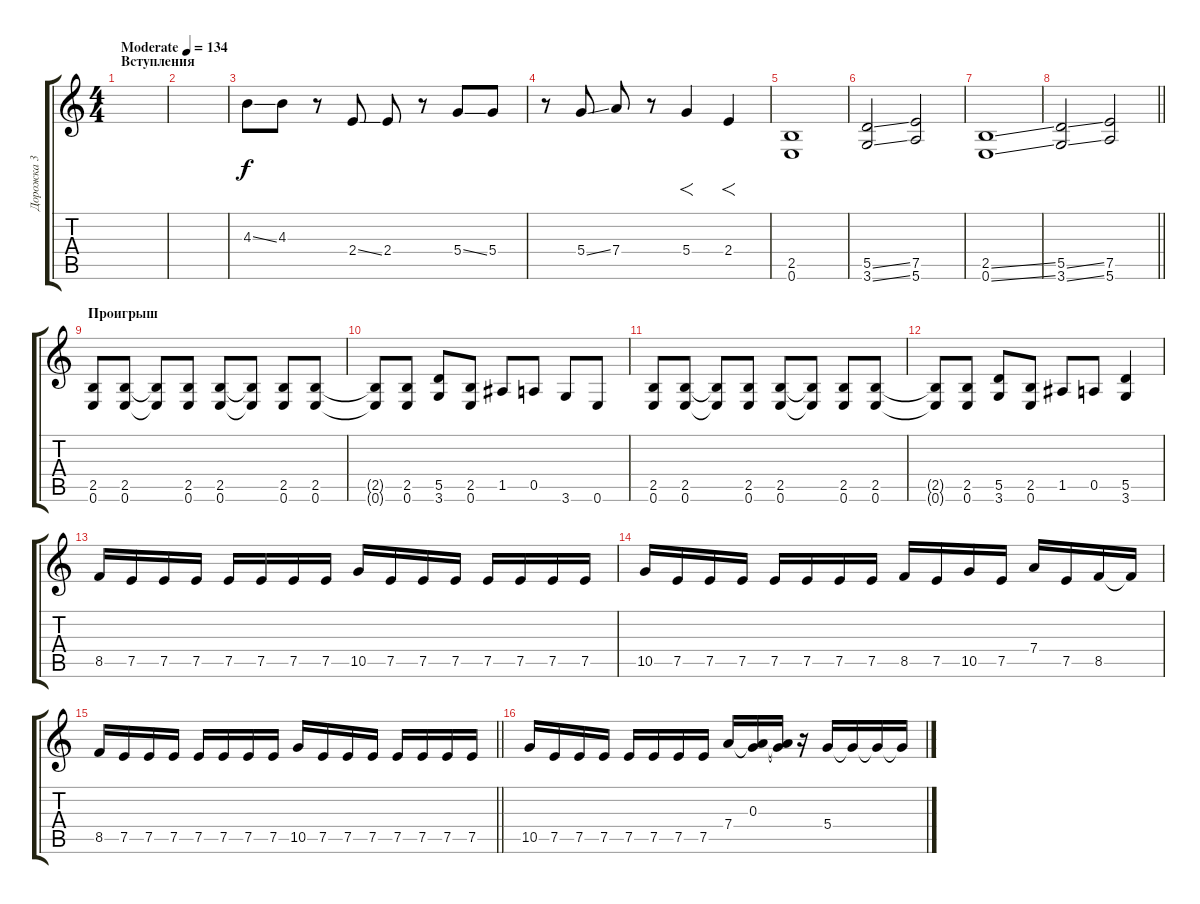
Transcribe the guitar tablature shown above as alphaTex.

\track ("Дорожка 3" "Дорожка 3") {instrument overdrivenguitar}
\staff {score tabs}
\tuning (E4 B3 G3 D3 A2 E2) {hide}
\ts (4 4)
\section ("" "Вступления")
\tempo (134 "Moderate")
\clef g2
\ks c
|
|
4.3{ss}.8 4.3.8 r.8 2.4{ss}.8 2.4.8 r.8 5.4{ss}.8 5.4.8 |
r.8 5.4{ss}.8 7.4.8 r.8 5.4.4{f} 2.4.4{f} |
(2.5 0.6).1 |
(5.5{ss} 3.6{ss}).2 (7.5 5.6).2 |
(2.5{ss} 0.6{ss}).1 |
\barLineRight lightlight
(5.5{ss} 3.6{ss}).2 (7.5 5.6).2 |
\section ("" "Проигрыш")
(2.5 0.6).8 (2.5 0.6).8 (2.5{t} 0.6{t}).8 (2.5 0.6).8 (2.5 0.6).8 (2.5{t} 0.6{t}).8 (2.5 0.6).8 (2.5 0.6).8 |
(2.5{t} 0.6{t}).8 (2.5 0.6).8 (5.5 3.6).8 (2.5 0.6).8 1.5.8 0.5.8 3.6.8 0.6.8 |
(2.5 0.6).8 (2.5 0.6).8 (2.5{t} 0.6{t}).8 (2.5 0.6).8 (2.5 0.6).8 (2.5{t} 0.6{t}).8 (2.5 0.6).8 (2.5 0.6).8 |
(2.5{t} 0.6{t}).8 (2.5 0.6).8 (5.5 3.6).8 (2.5 0.6).8 1.5.8 0.5.8 (5.5 3.6).4 |
8.5.16 7.5.16 7.5.16 7.5.16 7.5.16 7.5.16 7.5.16 7.5.16 10.5.16 7.5.16 7.5.16 7.5.16 7.5.16 7.5.16 7.5.16 7.5.16 |
10.5.16 7.5.16 7.5.16 7.5.16 7.5.16 7.5.16 7.5.16 7.5.16 8.5.16 7.5.16 10.5.16 7.5.16 7.4.16 7.5.16 8.5.16 8.5{t}.16 |
\barLineRight lightlight
8.5.16 7.5.16 7.5.16 7.5.16 7.5.16 7.5.16 7.5.16 7.5.16 10.5.16 7.5.16 7.5.16 7.5.16 7.5.16 7.5.16 7.5.16 7.5.16 |
10.5.16 7.5.16 7.5.16 7.5.16 7.5.16 7.5.16 7.5.16 7.5.16 7.4.16 (0.3 7.4{t}).16 (0.3{t} 7.4{t}).16 r.16 5.4.16 5.4{t}.16 5.4{t}.16 5.4{t}.16
